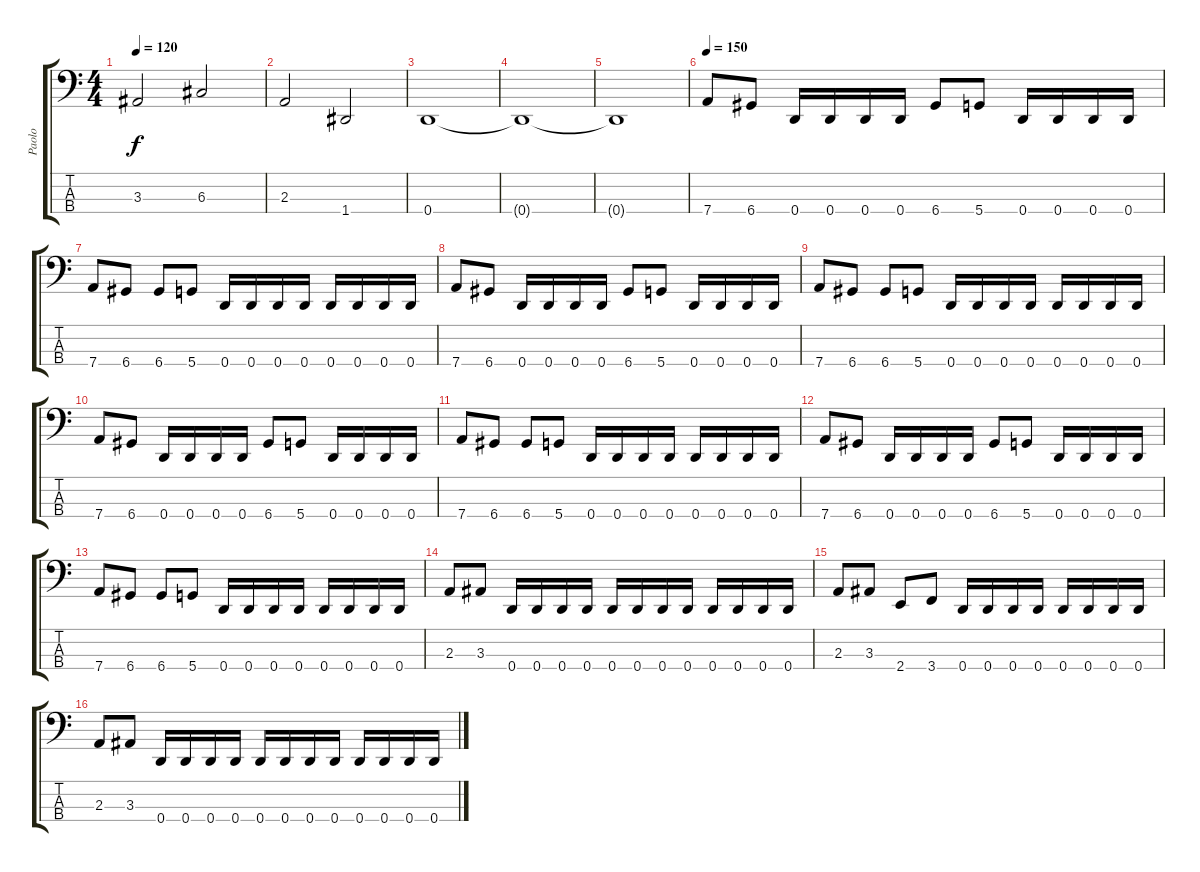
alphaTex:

\track ("Paolo" "Paolo") {instrument electricbasspick}
\staff {score tabs}
\tuning (F2 C2 G1 D1) {hide}
\ts (4 4)
\tempo 120
\clef f4
\ks c
3.3.2{dy f} 6.3.2 |
2.3.2 1.4.2 |
0.4.1 |
0.4{t}.1 |
0.4{t}.1 |
\tempo 150
7.4.8 6.4.8 0.4.16 0.4.16 0.4.16 0.4.16 6.4.8 5.4.8 0.4.16 0.4.16 0.4.16 0.4.16 |
7.4.8 6.4.8 6.4.8 5.4.8 0.4.16 0.4.16 0.4.16 0.4.16 0.4.16 0.4.16 0.4.16 0.4.16 |
7.4.8 6.4.8 0.4.16 0.4.16 0.4.16 0.4.16 6.4.8 5.4.8 0.4.16 0.4.16 0.4.16 0.4.16 |
7.4.8 6.4.8 6.4.8 5.4.8 0.4.16 0.4.16 0.4.16 0.4.16 0.4.16 0.4.16 0.4.16 0.4.16 |
7.4.8 6.4.8 0.4.16 0.4.16 0.4.16 0.4.16 6.4.8 5.4.8 0.4.16 0.4.16 0.4.16 0.4.16 |
7.4.8 6.4.8 6.4.8 5.4.8 0.4.16 0.4.16 0.4.16 0.4.16 0.4.16 0.4.16 0.4.16 0.4.16 |
7.4.8 6.4.8 0.4.16 0.4.16 0.4.16 0.4.16 6.4.8 5.4.8 0.4.16 0.4.16 0.4.16 0.4.16 |
7.4.8 6.4.8 6.4.8 5.4.8 0.4.16 0.4.16 0.4.16 0.4.16 0.4.16 0.4.16 0.4.16 0.4.16 |
2.3.8 3.3.8 0.4.16 0.4.16 0.4.16 0.4.16 0.4.16 0.4.16 0.4.16 0.4.16 0.4.16 0.4.16 0.4.16 0.4.16 |
2.3.8 3.3.8 2.4.8 3.4.8 0.4.16 0.4.16 0.4.16 0.4.16 0.4.16 0.4.16 0.4.16 0.4.16 |
2.3.8 3.3.8 0.4.16 0.4.16 0.4.16 0.4.16 0.4.16 0.4.16 0.4.16 0.4.16 0.4.16 0.4.16 0.4.16 0.4.16
